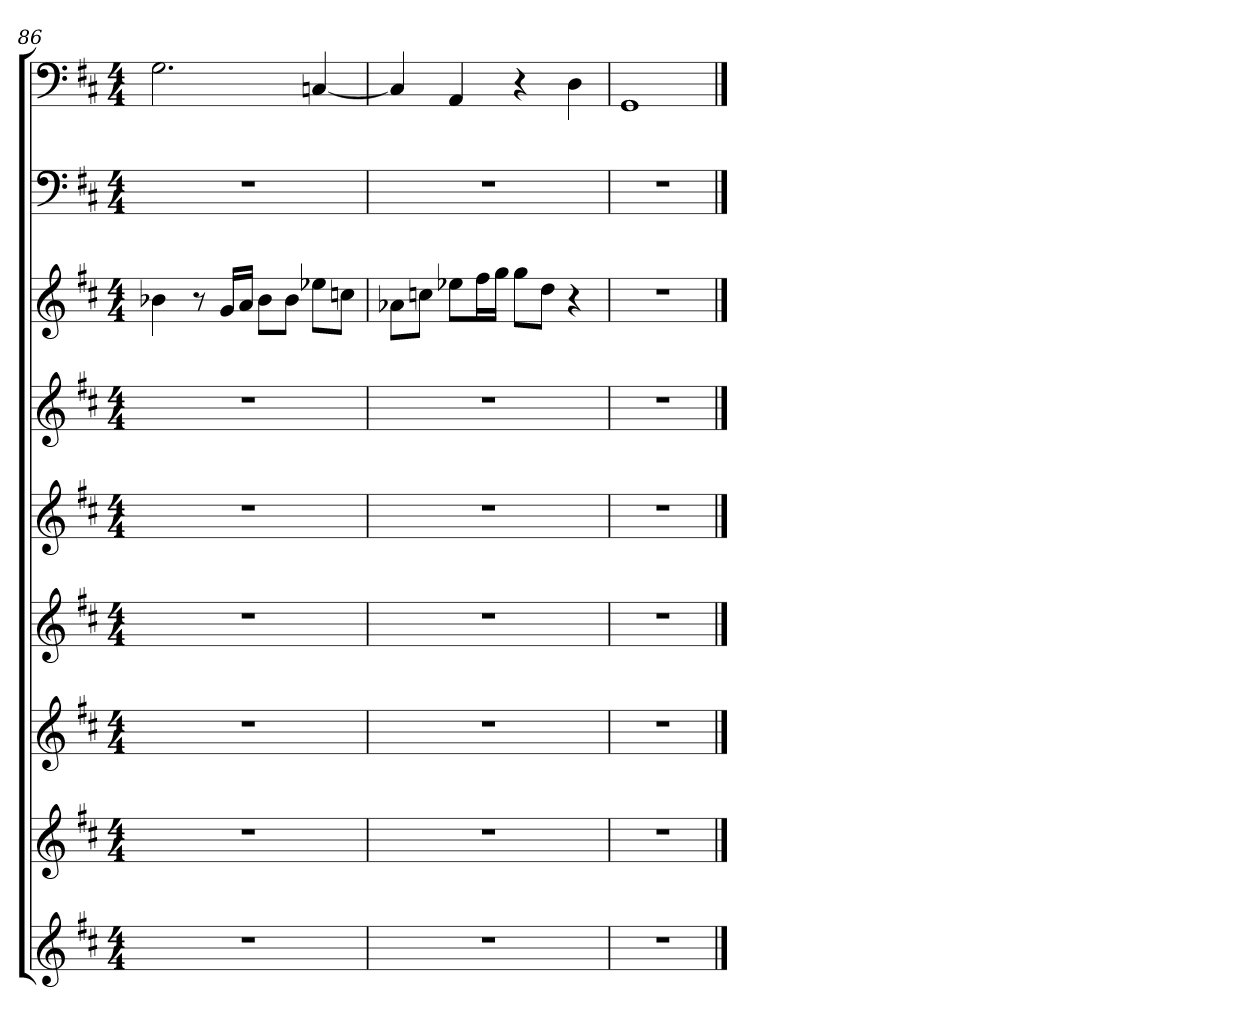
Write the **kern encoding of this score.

**kern	**kern	**kern	**kern	**kern	**kern	**kern	**kern	**kern
*part9	*part8	*part7	*part6	*part5	*part4	*part3	*part2	*part1
*staff9	*staff8	*staff7	*staff6	*staff5	*staff4	*staff3	*staff2	*staff1
*clefG2	*clefG2	*clefG2	*clefG2	*clefG2	*clefG2	*clefG2	*clefF4	*clefF4
*k[f#c#]	*k[f#c#]	*k[f#c#]	*k[f#c#]	*k[f#c#]	*k[f#c#]	*k[f#c#]	*k[f#c#]	*k[f#c#]
*b:	*b:	*b:	*b:	*b:	*b:	*b:	*b:	*b:
*M4/4	*M4/4	*M4/4	*M4/4	*M4/4	*M4/4	*M4/4	*M4/4	*M4/4
=86	=86	=86	=86	=86	=86	=86	=86	=86
1r	1r	1r	1r	1r	1r	4b-X	1r	2.G
.	.	.	.	.	.	8r	.	.
.	.	.	.	.	.	16g/LL	.	.
.	.	.	.	.	.	16a/JJ	.	.
.	.	.	.	.	.	8b-\L	.	.
.	.	.	.	.	.	8b-\J	.	.
.	.	.	.	.	.	8ee-X\L	.	[4Cn
.	.	.	.	.	.	8ccn\J	.	.
=87	=87	=87	=87	=87	=87	=87	=87	=87
1r	1r	1r	1r	1r	1r	8a-X\L	1r	4C]
.	.	.	.	.	.	8ccn\J	.	.
.	.	.	.	.	.	8ee-X\L	.	4AA
.	.	.	.	.	.	16ff#\L	.	.
.	.	.	.	.	.	16gg\JJ	.	.
.	.	.	.	.	.	8gg\L	.	4r
.	.	.	.	.	.	8dd\J	.	.
.	.	.	.	.	.	4r	.	4D
=88	=88	=88	=88	=88	=88	=88	=88	=88
1r	1r	1r	1r	1r	1r	1r	1r	1GG
==	==	==	==	==	==	==	==	==
*-	*-	*-	*-	*-	*-	*-	*-	*-
